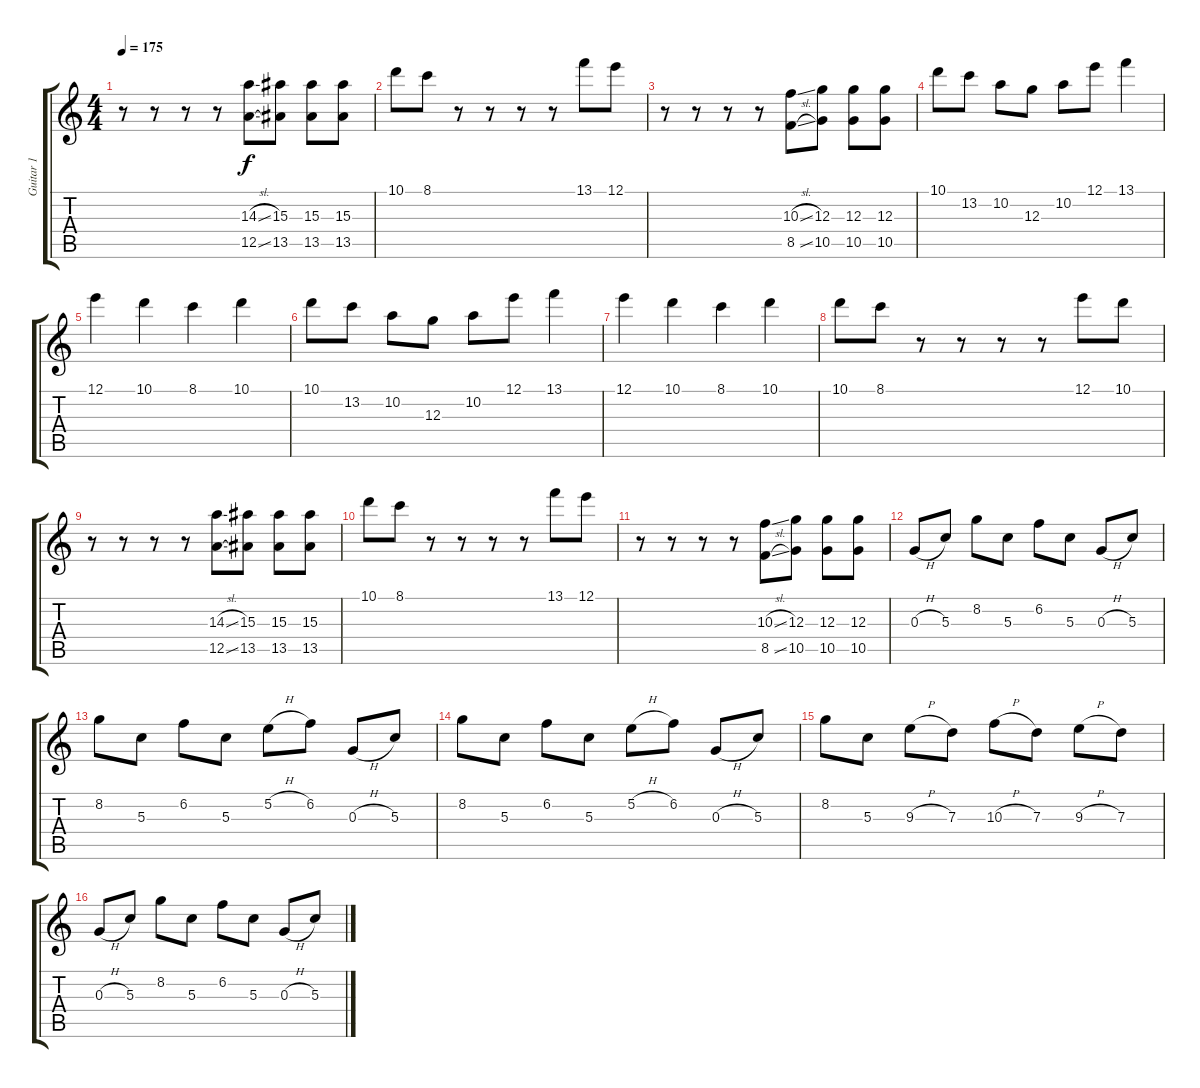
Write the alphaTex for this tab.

\track ("Guitar 1" "Guitar 1") {instrument distortionguitar}
\staff {score tabs}
\tuning (E4 B3 G3 D3 A2 D2) {hide}
\ts (4 4)
\tempo 175
\clef g2
\ks c
r.8{dy f} r.8 r.8 r.8 (14.3{sl} 12.5{sl}).8 (15.3 13.5).8 (15.3 13.5).8 (15.3 13.5).8 |
10.1.8 8.1.8 r.8 r.8 r.8 r.8 13.1.8 12.1.8 |
r.8 r.8 r.8 r.8 (10.3{sl} 8.5{sl}).8 (12.3 10.5).8 (12.3 10.5).8 (12.3 10.5).8 |
10.1.8 13.2.8 10.2.8 12.3.8 10.2.8 12.1.8 13.1.4 |
12.1.4 10.1.4 8.1.4 10.1.4 |
10.1.8 13.2.8 10.2.8 12.3.8 10.2.8 12.1.8 13.1.4 |
12.1.4 10.1.4 8.1.4 10.1.4 |
10.1.8 8.1.8 r.8 r.8 r.8 r.8 12.1.8 10.1.8 |
r.8 r.8 r.8 r.8 (14.3{sl} 12.5{sl}).8 (15.3 13.5).8 (15.3 13.5).8 (15.3 13.5).8 |
10.1.8 8.1.8 r.8 r.8 r.8 r.8 13.1.8 12.1.8 |
r.8 r.8 r.8 r.8 (10.3{sl} 8.5{sl}).8 (12.3 10.5).8 (12.3 10.5).8 (12.3 10.5).8 |
0.3{h}.8 5.3.8 8.2.8 5.3.8 6.2.8 5.3.8 0.3{h}.8 5.3.8 |
8.2.8 5.3.8 6.2.8 5.3.8 5.2{h}.8 6.2.8 0.3{h}.8 5.3.8 |
8.2.8 5.3.8 6.2.8 5.3.8 5.2{h}.8 6.2.8 0.3{h}.8 5.3.8 |
8.2.8 5.3.8 9.3{h}.8 7.3.8 10.3{h}.8 7.3.8 9.3{h}.8 7.3.8 |
0.3{h}.8 5.3.8 8.2.8 5.3.8 6.2.8 5.3.8 0.3{h}.8 5.3.8
